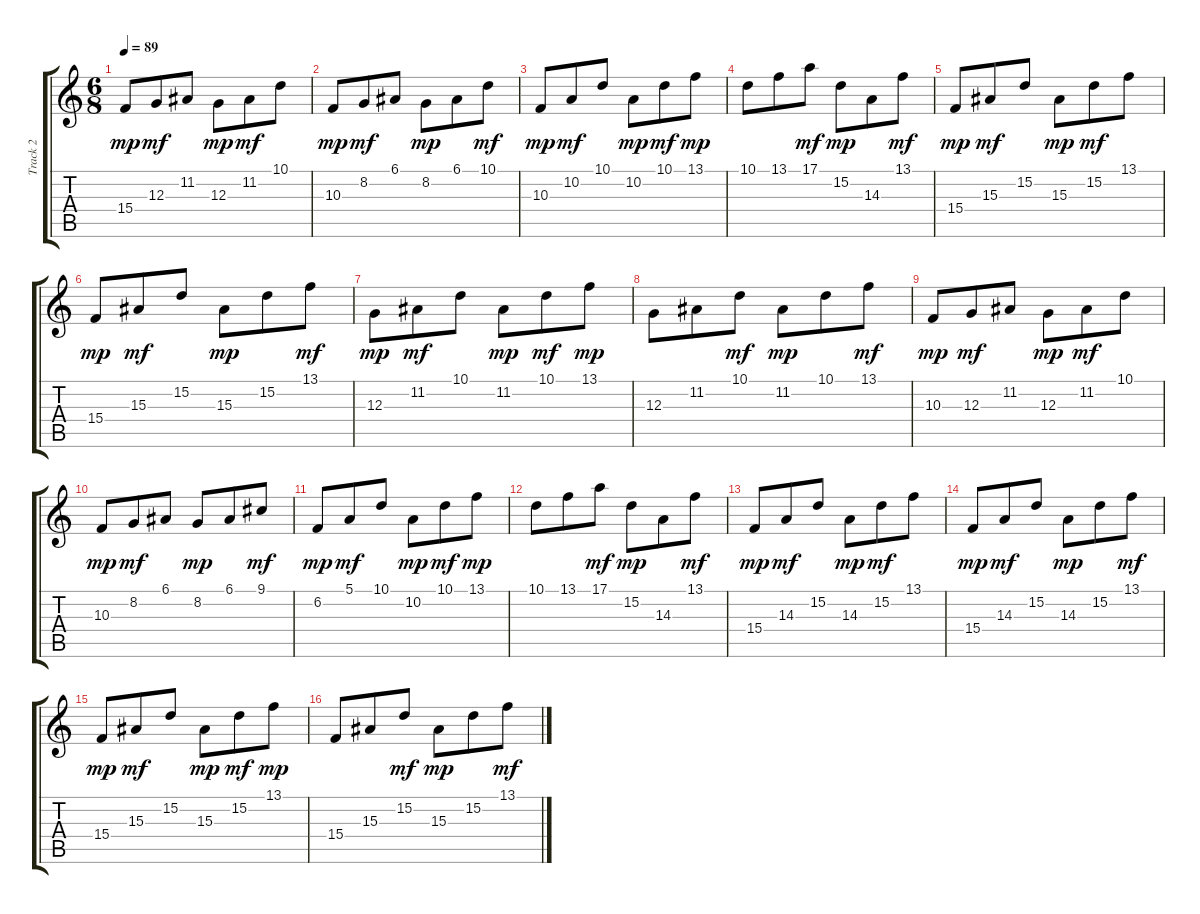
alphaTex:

\track ("Track 2" "Track 2") {instrument stringensemble1}
\staff {score tabs}
\tuning (E4 B3 G3 D3 A2 E2) {hide}
\ts (6 8)
\tempo 89
\clef g2
\ks c
15.4.8{dy mp} 12.3.8{dy mf} 11.2.8 12.3.8{dy mp} 11.2.8{dy mf} 10.1.8 |
10.3.8{dy mp} 8.2.8{dy mf} 6.1.8 8.2.8{dy mp} 6.1.8 10.1.8{dy mf} |
10.3.8{dy mp} 10.2.8{dy mf} 10.1.8 10.2.8{dy mp} 10.1.8{dy mf} 13.1.8{dy mp} |
10.1.8 13.1.8 17.1.8{dy mf} 15.2.8{dy mp} 14.3.8 13.1.8{dy mf} |
15.4.8{dy mp} 15.3.8{dy mf} 15.2.8 15.3.8{dy mp} 15.2.8{dy mf} 13.1.8 |
15.4.8{dy mp} 15.3.8{dy mf} 15.2.8 15.3.8{dy mp} 15.2.8 13.1.8{dy mf} |
12.3.8{dy mp} 11.2.8{dy mf} 10.1.8 11.2.8{dy mp} 10.1.8{dy mf} 13.1.8{dy mp} |
12.3.8 11.2.8 10.1.8{dy mf} 11.2.8{dy mp} 10.1.8 13.1.8{dy mf} |
10.3.8{dy mp} 12.3.8{dy mf} 11.2.8 12.3.8{dy mp} 11.2.8{dy mf} 10.1.8 |
10.3.8{dy mp} 8.2.8{dy mf} 6.1.8 8.2.8{dy mp} 6.1.8 9.1.8{dy mf} |
6.2.8{dy mp} 5.1.8{dy mf} 10.1.8 10.2.8{dy mp} 10.1.8{dy mf} 13.1.8{dy mp} |
10.1.8 13.1.8 17.1.8{dy mf} 15.2.8{dy mp} 14.3.8 13.1.8{dy mf} |
15.4.8{dy mp} 14.3.8{dy mf} 15.2.8 14.3.8{dy mp} 15.2.8{dy mf} 13.1.8 |
15.4.8{dy mp} 14.3.8{dy mf} 15.2.8 14.3.8{dy mp} 15.2.8 13.1.8{dy mf} |
15.4.8{dy mp} 15.3.8{dy mf} 15.2.8 15.3.8{dy mp} 15.2.8{dy mf} 13.1.8{dy mp} |
15.4.8 15.3.8 15.2.8{dy mf} 15.3.8{dy mp} 15.2.8 13.1.8{dy mf}
